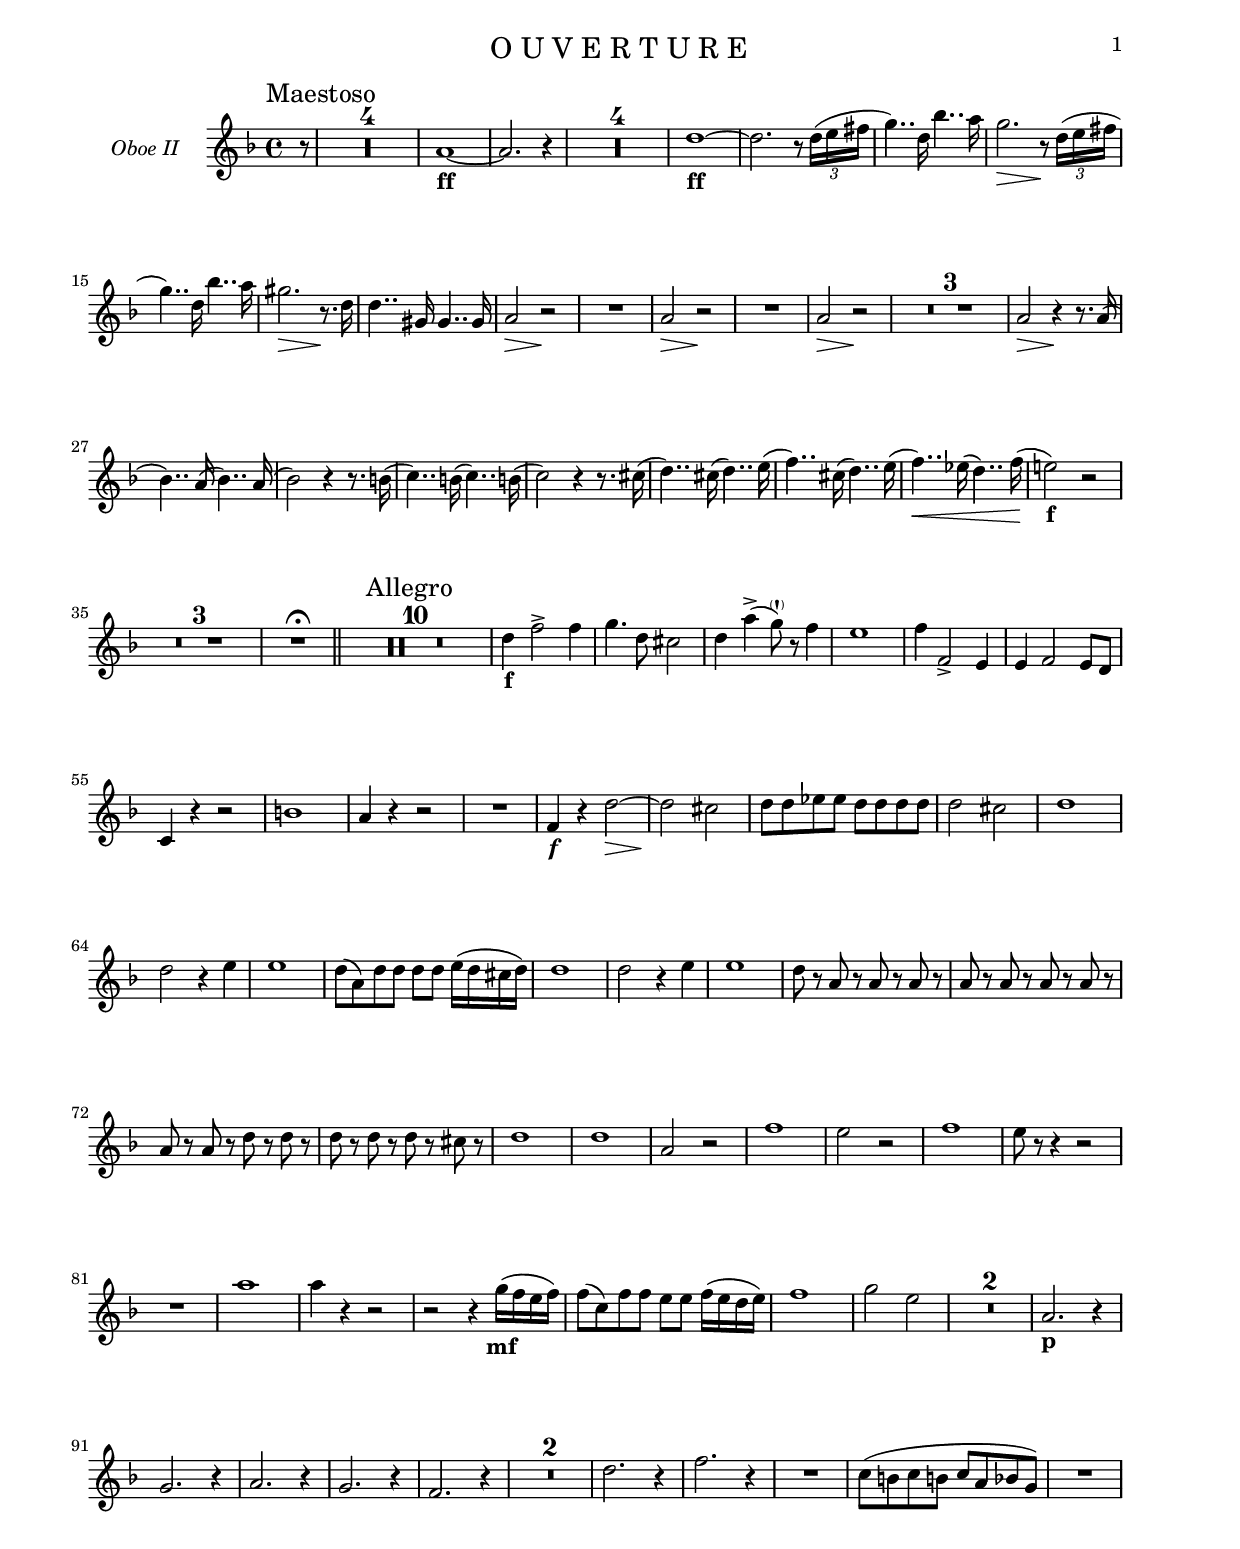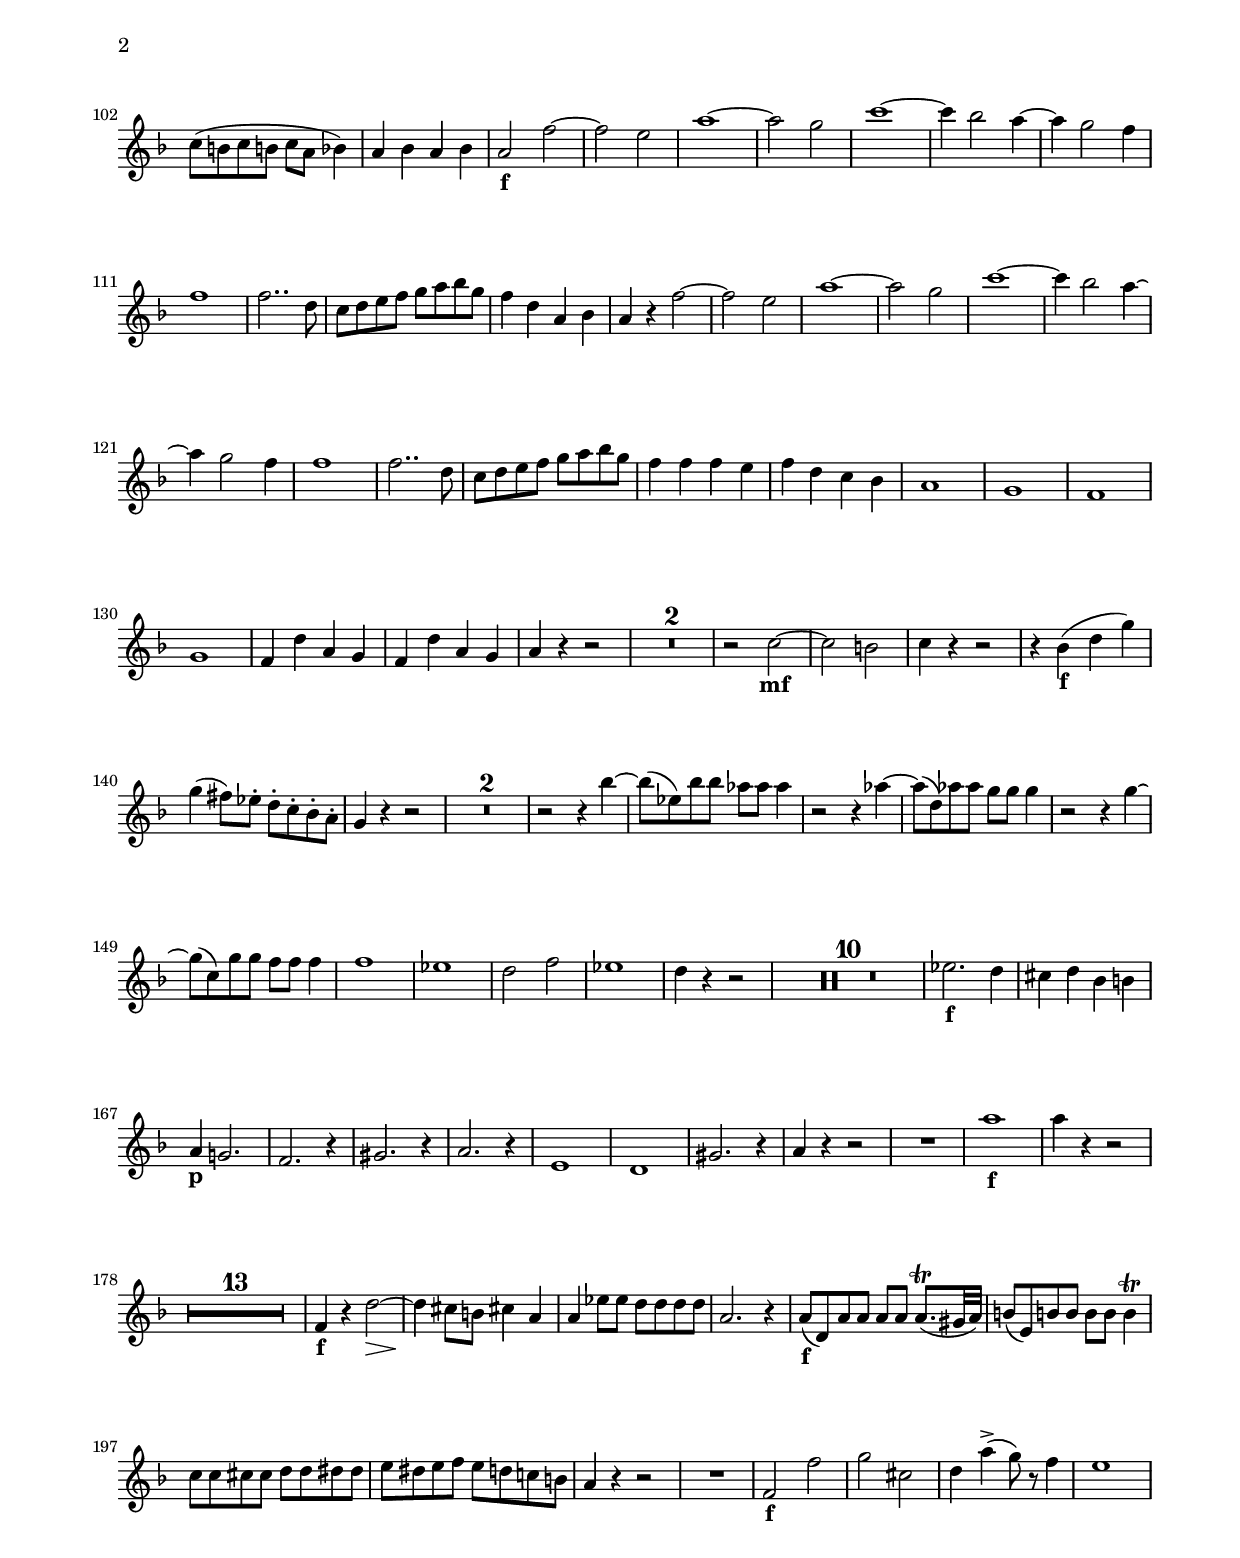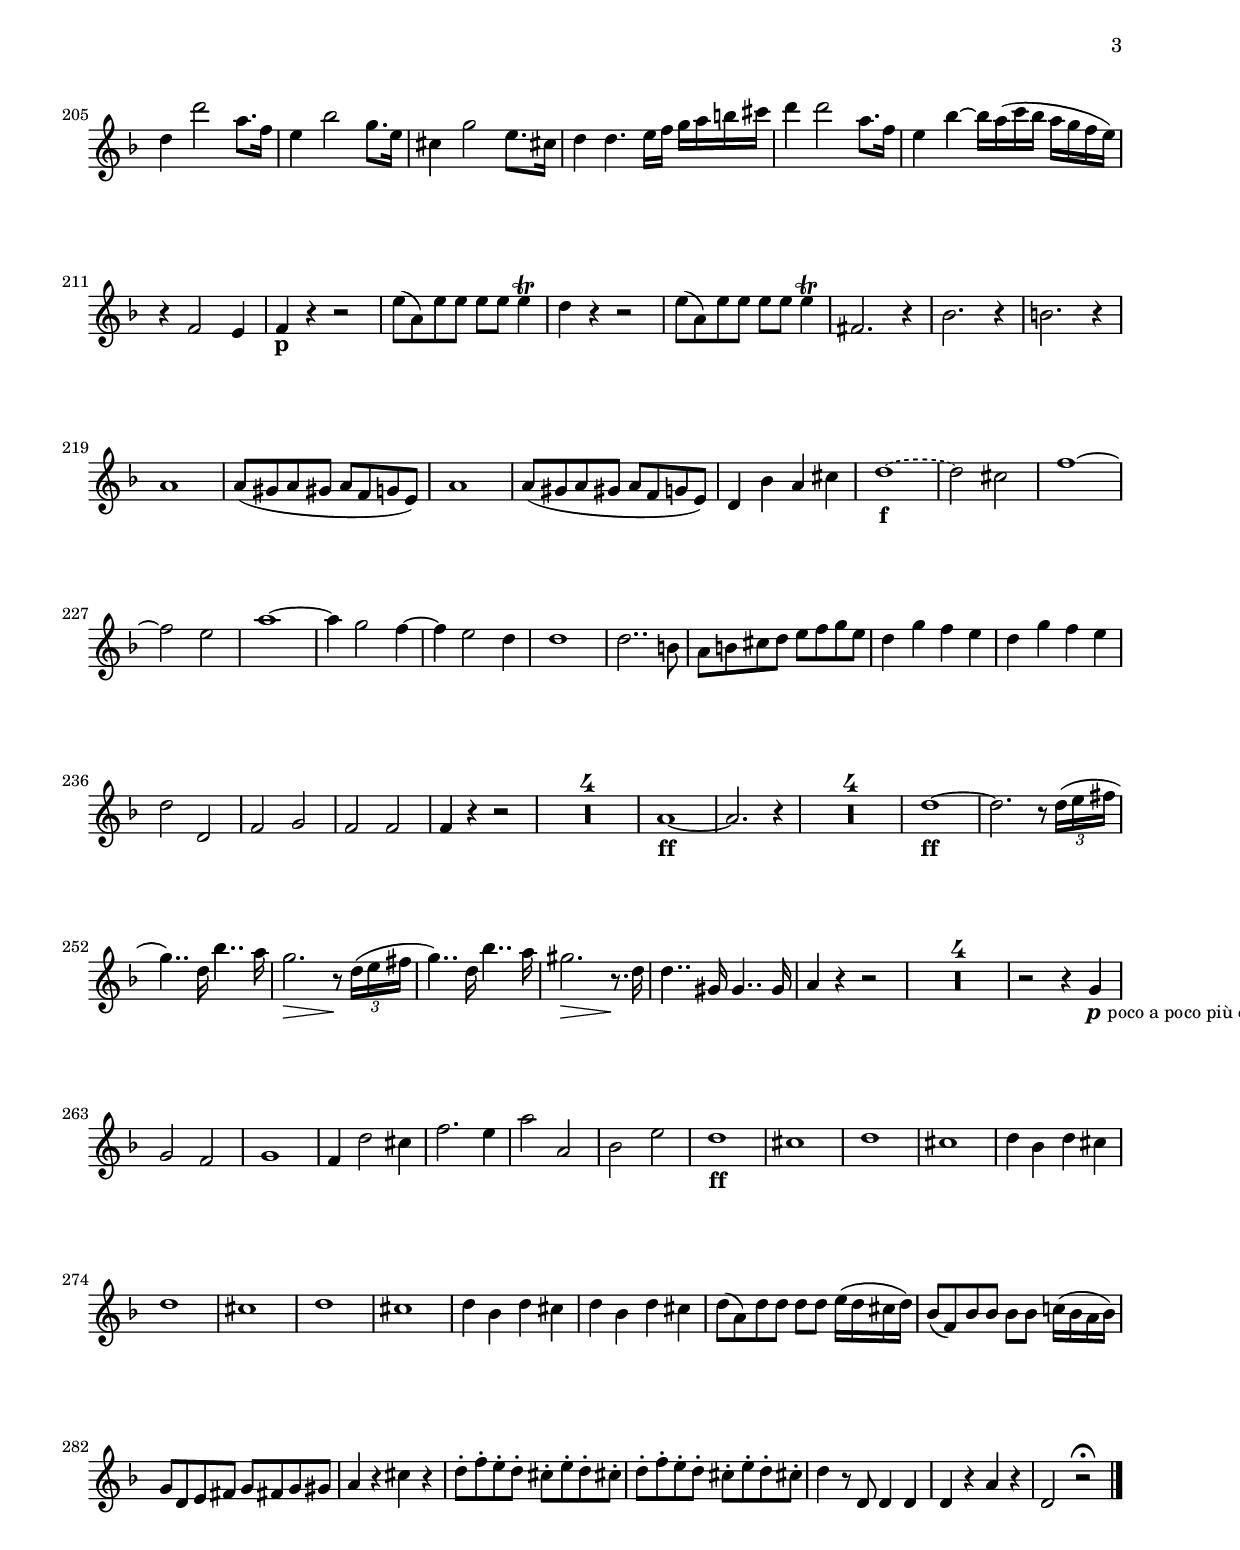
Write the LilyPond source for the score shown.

% (c) 2020 by Wolfgang Esser-Skala.
% This file is licensed under the Creative Commons Attribution-NonCommercial-ShareAlike 4.0 International License.
% To view a copy of this license, visit http://creativecommons.org/licenses/by-nc-sa/4.0/.

\version "2.18.0"

\include "../definitions.ly"

\paper {
	indent = 2\cm
	top-margin = 1.5\cm
	system-separator-markup = ##f
	system-system-spacing =
    #'((basic-distance . 18)
       (minimum-distance . 18)
       (padding . -100)
       (stretchability . 0))

	top-system-spacing =
    #'((basic-distance . 12)
       (minimum-distance . 12)
       (padding . -100)
       (stretchability . 0))

	top-markup-spacing =
    #'((basic-distance . 0)
       (minimum-distance . 0)
       (padding . -100)
       (stretchability . 0))

	markup-system-spacing =
    #'((basic-distance . 12)
       (minimum-distance . 12)
       (padding . -100)
       (stretchability . 0))

	systems-per-page = #9
}

#(set-global-staff-size 17.82)

\layout {
	\context {
		\Staff
		instrumentName = "Oboe II"
	}
}

\book {
	\bookpart {
		\header {
			title = "O U V E R T U R E"
		}
		\score {
			<<
				\new Staff { \OboeII }
			>>
		}
	}
}
